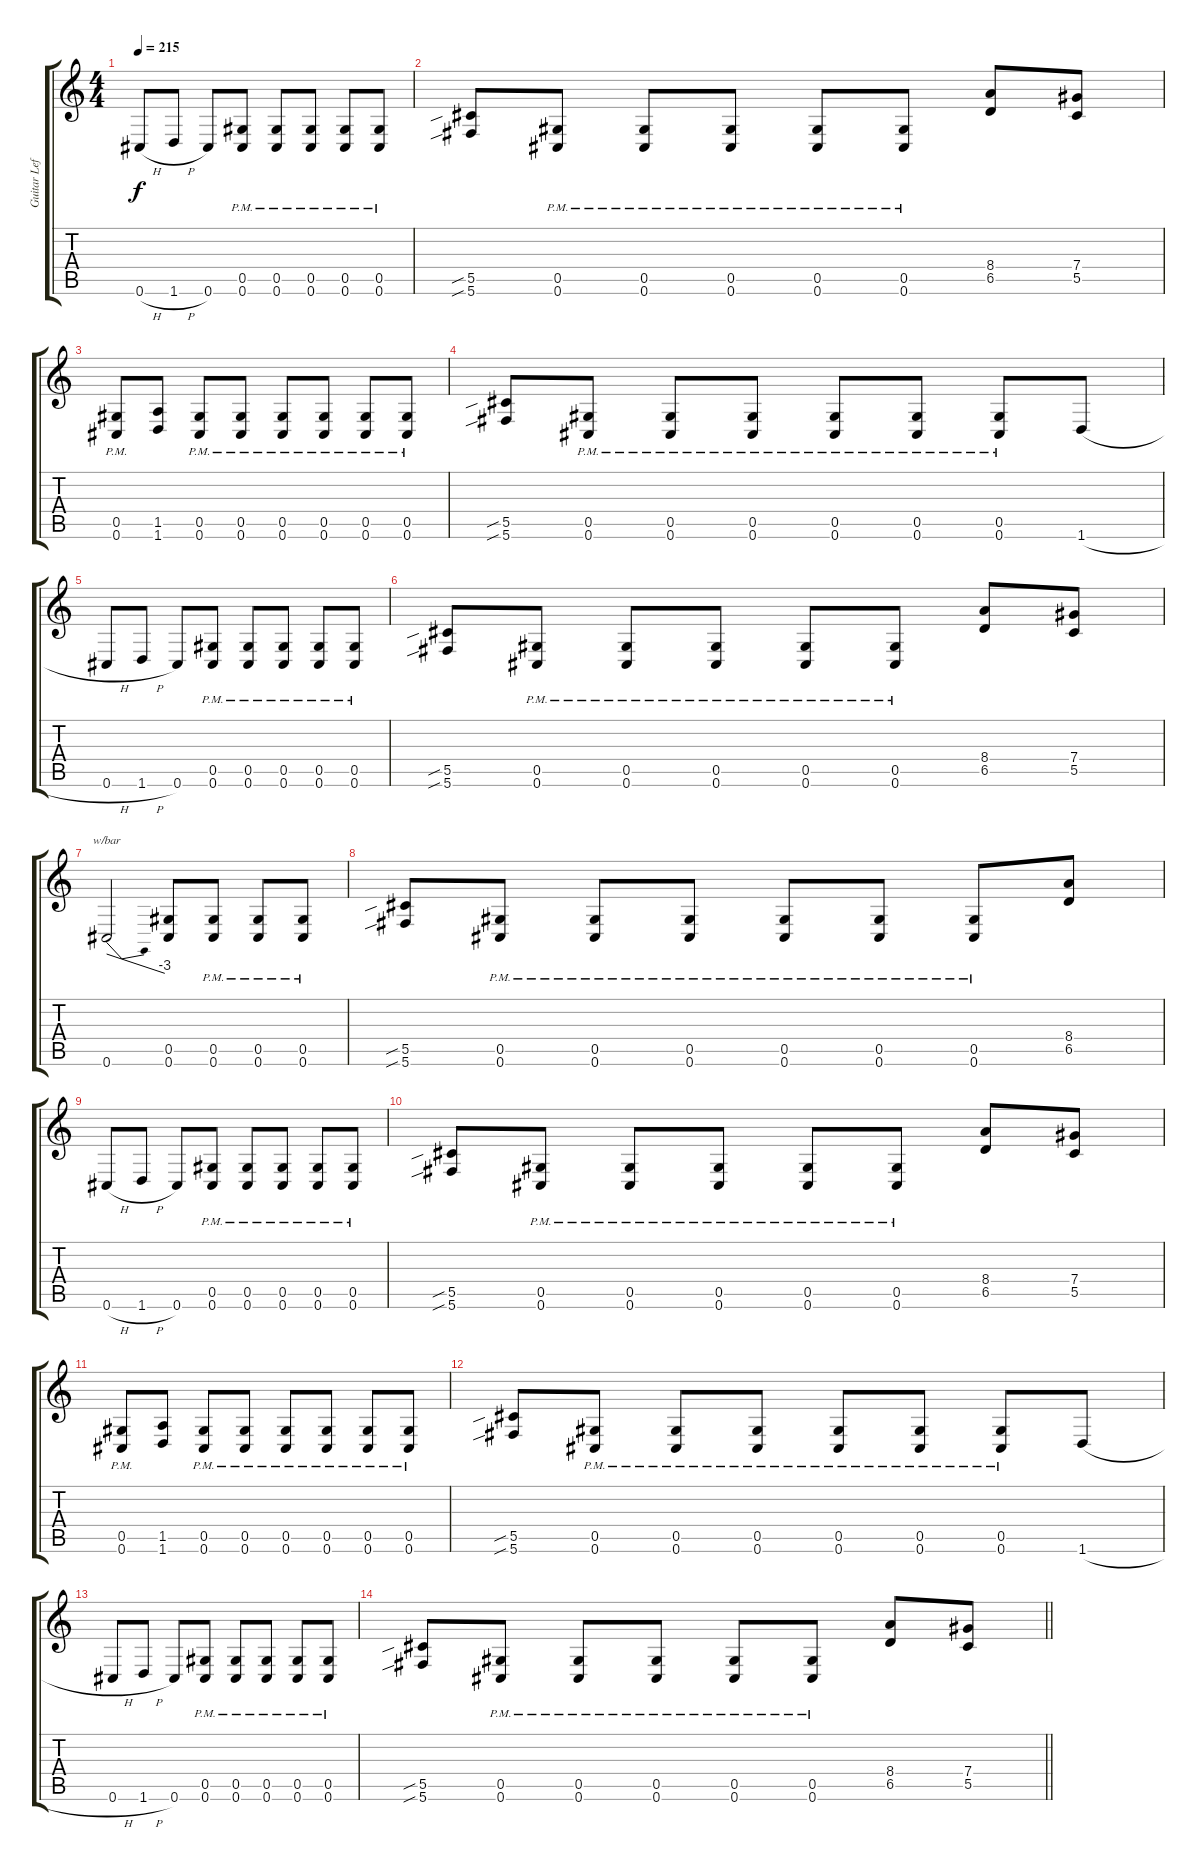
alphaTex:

\track ("Guitar Left" "Guitar Lef") {instrument distortionguitar}
\staff {score tabs}
\tuning (Eb4 Bb3 Gb3 Db3 Ab2 Db2) {hide}
\ts (4 4)
\tempo 215
\clef g2
\ks c
0.6{h}.8{dy f} 1.6{h}.8 0.6.8 (0.5{pm} 0.6{pm}).8 (0.5{pm} 0.6{pm}).8 (0.5{pm} 0.6{pm}).8 (0.5{pm} 0.6{pm}).8 (0.5{pm} 0.6{pm}).8 |
(5.5{sib} 5.6{sib}).8 (0.5{pm} 0.6{pm}).8 (0.5{pm} 0.6{pm}).8 (0.5{pm} 0.6{pm}).8 (0.5{pm} 0.6{pm}).8 (0.5{pm} 0.6{pm}).8 (8.4 6.5).8 (7.4 5.5).8 |
(0.5{pm} 0.6{pm}).8 (1.5 1.6).8 (0.5{pm} 0.6{pm}).8 (0.5{pm} 0.6{pm}).8 (0.5{pm} 0.6{pm}).8 (0.5{pm} 0.6{pm}).8 (0.5{pm} 0.6{pm}).8 (0.5{pm} 0.6{pm}).8 |
(5.5{sib} 5.6{sib}).8 (0.5{pm} 0.6{pm}).8 (0.5{pm} 0.6{pm}).8 (0.5{pm} 0.6{pm}).8 (0.5{pm} 0.6{pm}).8 (0.5{pm} 0.6{pm}).8 (0.5{pm} 0.6{pm}).8 1.6{h}.8 |
0.6{h}.8 1.6{h}.8 0.6.8 (0.5{pm} 0.6{pm}).8 (0.5{pm} 0.6{pm}).8 (0.5{pm} 0.6{pm}).8 (0.5{pm} 0.6{pm}).8 (0.5{pm} 0.6{pm}).8 |
(5.5{sib} 5.6{sib}).8 (0.5{pm} 0.6{pm}).8 (0.5{pm} 0.6{pm}).8 (0.5{pm} 0.6{pm}).8 (0.5{pm} 0.6{pm}).8 (0.5{pm} 0.6{pm}).8 (8.4 6.5).8 (7.4 5.5).8 |
0.6.2{tbe (dive default 0 0 60 -12)} (0.5 0.6).8 (0.5{pm} 0.6{pm}).8 (0.5{pm} 0.6{pm}).8 (0.5{pm} 0.6{pm}).8 |
(5.5{sib} 5.6{sib}).8 (0.5{pm} 0.6{pm}).8 (0.5{pm} 0.6{pm}).8 (0.5{pm} 0.6{pm}).8 (0.5{pm} 0.6{pm}).8 (0.5{pm} 0.6{pm}).8 (0.5{pm} 0.6{pm}).8 (8.4 6.5).8 |
0.6{h}.8 1.6{h}.8 0.6.8 (0.5{pm} 0.6{pm}).8 (0.5{pm} 0.6{pm}).8 (0.5{pm} 0.6{pm}).8 (0.5{pm} 0.6{pm}).8 (0.5{pm} 0.6{pm}).8 |
(5.5{sib} 5.6{sib}).8 (0.5{pm} 0.6{pm}).8 (0.5{pm} 0.6{pm}).8 (0.5{pm} 0.6{pm}).8 (0.5{pm} 0.6{pm}).8 (0.5{pm} 0.6{pm}).8 (8.4 6.5).8 (7.4 5.5).8 |
(0.5{pm} 0.6{pm}).8 (1.5 1.6).8 (0.5{pm} 0.6{pm}).8 (0.5{pm} 0.6{pm}).8 (0.5{pm} 0.6{pm}).8 (0.5{pm} 0.6{pm}).8 (0.5{pm} 0.6{pm}).8 (0.5{pm} 0.6{pm}).8 |
(5.5{sib} 5.6{sib}).8 (0.5{pm} 0.6{pm}).8 (0.5{pm} 0.6{pm}).8 (0.5{pm} 0.6{pm}).8 (0.5{pm} 0.6{pm}).8 (0.5{pm} 0.6{pm}).8 (0.5{pm} 0.6{pm}).8 1.6{h}.8 |
0.6{h}.8 1.6{h}.8 0.6.8 (0.5{pm} 0.6{pm}).8 (0.5{pm} 0.6{pm}).8 (0.5{pm} 0.6{pm}).8 (0.5{pm} 0.6{pm}).8 (0.5{pm} 0.6{pm}).8 |
\barLineRight lightlight
(5.5{sib} 5.6{sib}).8 (0.5{pm} 0.6{pm}).8 (0.5{pm} 0.6{pm}).8 (0.5{pm} 0.6{pm}).8 (0.5{pm} 0.6{pm}).8 (0.5{pm} 0.6{pm}).8 (8.4 6.5).8 (7.4 5.5).8
